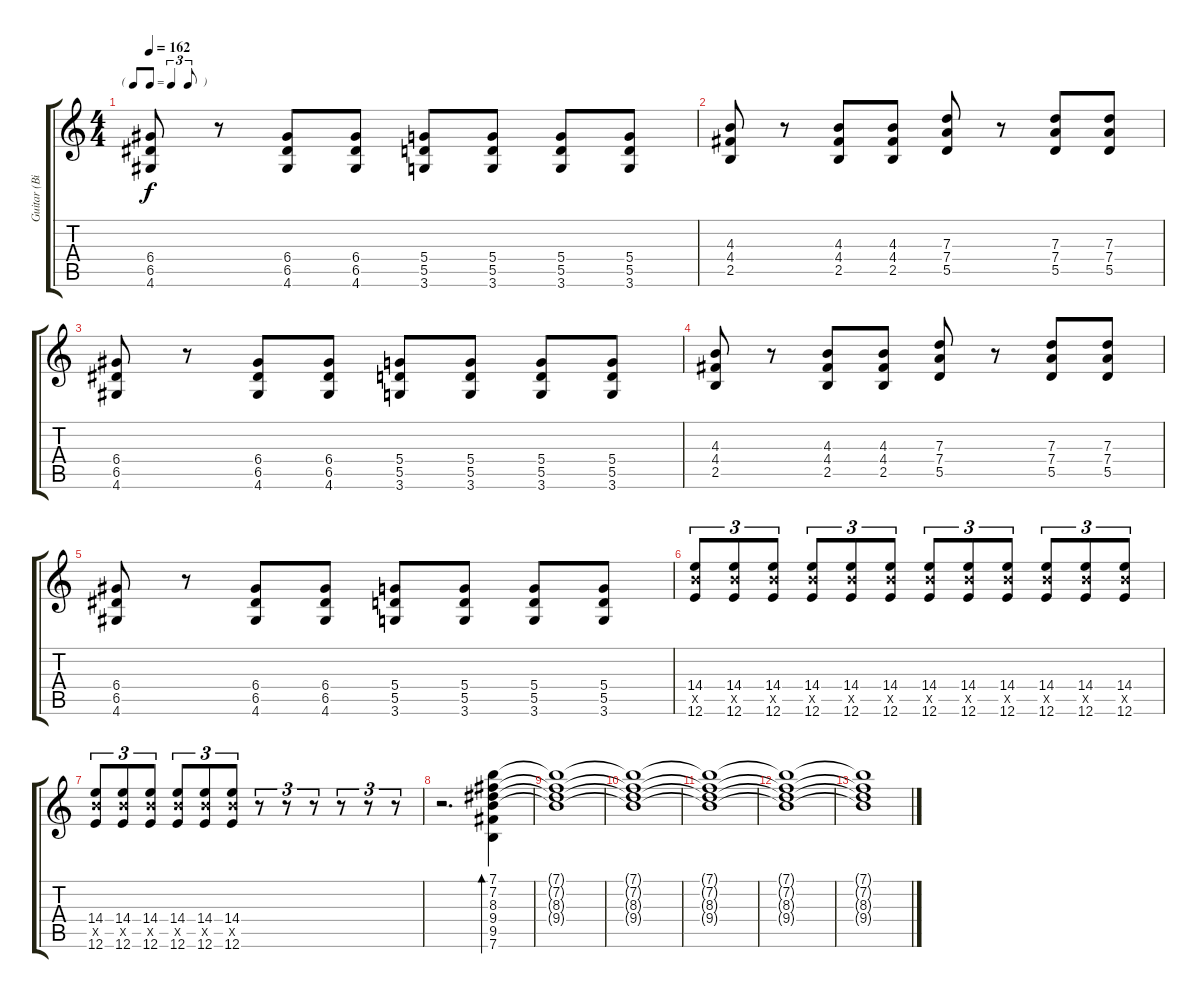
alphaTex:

\track ("Guitar (Billie Joe)" "Guitar (Bi") {instrument distortionguitar}
\staff {score tabs}
\tuning (E4 B3 G3 D3 A2 E2) {hide}
\ts (4 4)
\tf triplet8th
\tempo 162
\clef g2
\ks c
(6.4 6.5 4.6).8{dy f} r.8 (6.4 6.5 4.6).8 (6.4 6.5 4.6).8 (5.4 5.5 3.6).8 (5.4 5.5 3.6).8 (5.4 5.5 3.6).8 (5.4 5.5 3.6).8 |
(4.3 4.4 2.5).8 r.8 (4.3 4.4 2.5).8 (4.3 4.4 2.5).8 (7.3 7.4 5.5).8 r.8 (7.3 7.4 5.5).8 (7.3 7.4 5.5).8 |
(6.4 6.5 4.6).8 r.8 (6.4 6.5 4.6).8 (6.4 6.5 4.6).8 (5.4 5.5 3.6).8 (5.4 5.5 3.6).8 (5.4 5.5 3.6).8 (5.4 5.5 3.6).8 |
(4.3 4.4 2.5).8 r.8 (4.3 4.4 2.5).8 (4.3 4.4 2.5).8 (7.3 7.4 5.5).8 r.8 (7.3 7.4 5.5).8 (7.3 7.4 5.5).8 |
(6.4 6.5 4.6).8 r.8 (6.4 6.5 4.6).8 (6.4 6.5 4.6).8 (5.4 5.5 3.6).8 (5.4 5.5 3.6).8 (5.4 5.5 3.6).8 (5.4 5.5 3.6).8 |
(14.4 14.5{x} 12.6).8{tu (3 2)} (14.4 14.5{x} 12.6).8{tu (3 2)} (14.4 14.5{x} 12.6).8{tu (3 2)} (14.4 14.5{x} 12.6).8{tu (3 2)} (14.4 14.5{x} 12.6).8{tu (3 2)} (14.4 14.5{x} 12.6).8{tu (3 2)} (14.4 14.5{x} 12.6).8{tu (3 2)} (14.4 14.5{x} 12.6).8{tu (3 2)} (14.4 14.5{x} 12.6).8{tu (3 2)} (14.4 14.5{x} 12.6).8{tu (3 2)} (14.4 14.5{x} 12.6).8{tu (3 2)} (14.4 14.5{x} 12.6).8{tu (3 2)} |
(14.4 14.5{x} 12.6).8{tu (3 2)} (14.4 14.5{x} 12.6).8{tu (3 2)} (14.4 14.5{x} 12.6).8{tu (3 2)} (14.4 14.5{x} 12.6).8{tu (3 2)} (14.4 14.5{x} 12.6).8{tu (3 2)} (14.4 14.5{x} 12.6).8{tu (3 2)} r.8{tu (3 2)} r.8{tu (3 2)} r.8{tu (3 2)} r.8{tu (3 2)} r.8{tu (3 2)} r.8{tu (3 2)} |
r.2{d} (7.1 7.2 8.3 9.4 9.5 7.6).4{bd 480 instrument electricguitarjazz} |
(7.1{t} 7.2{t} 8.3{t} 9.4{t}).1 |
(7.1{t} 7.2{t} 8.3{t} 9.4{t}).1 |
(7.1{t} 7.2{t} 8.3{t} 9.4{t}).1 |
(7.1{t} 7.2{t} 8.3{t} 9.4{t}).1 |
(7.1{t} 7.2{t} 8.3{t} 9.4{t}).1
